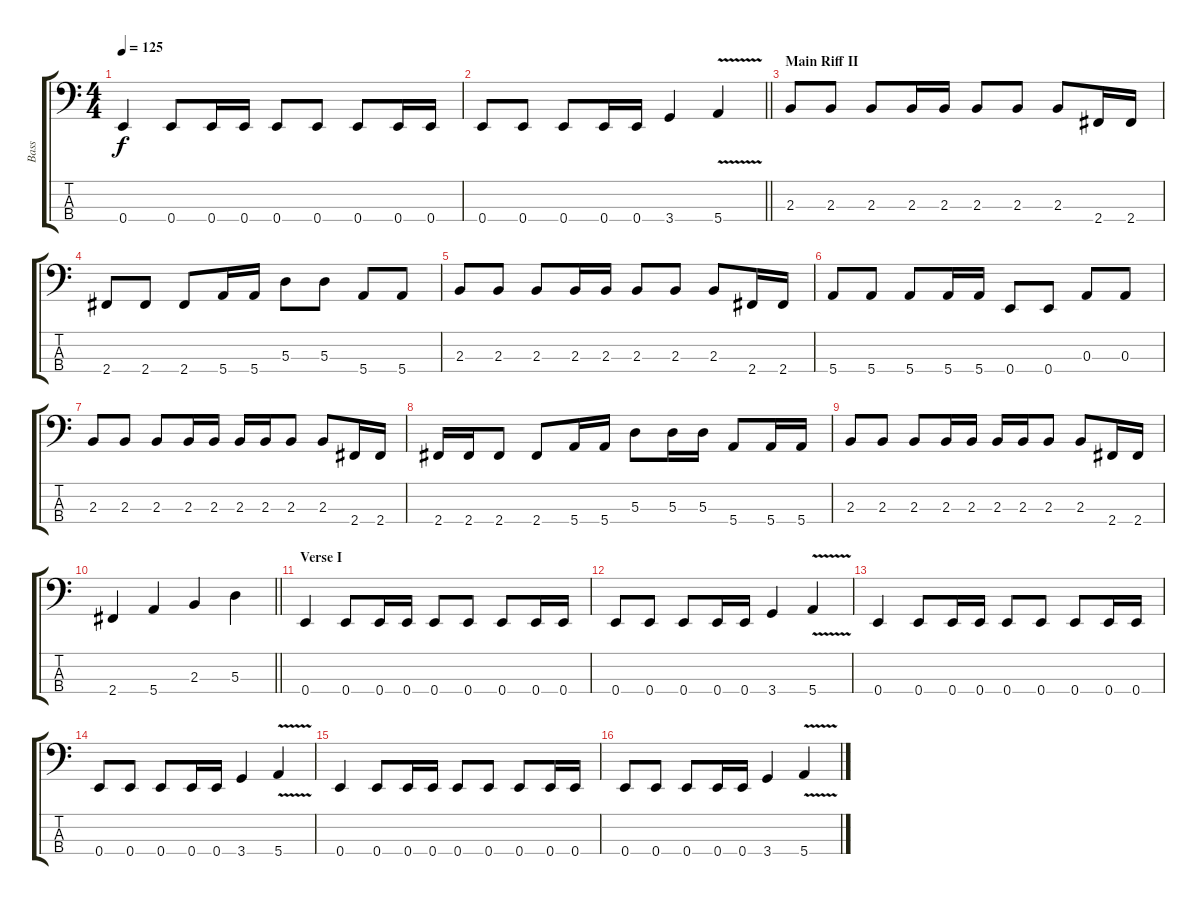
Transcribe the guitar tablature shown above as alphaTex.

\track ("Bass" "Bass") {instrument electricbasspick}
\staff {score tabs}
\tuning (G2 D2 A1 E1) {hide}
\ts (4 4)
\tempo 125
\clef f4
\ks c
0.4.4{dy f} 0.4.8 0.4.16 0.4.16 0.4.8 0.4.8 0.4.8 0.4.16 0.4.16 |
\barLineRight lightlight
0.4.8 0.4.8 0.4.8 0.4.16 0.4.16 3.4.4 5.4{v}.4 |
\section ("" "Main Riff II")
2.3.8{volume 16 balance 8 instrument electricbasspick} 2.3.8 2.3.8 2.3.16 2.3.16 2.3.8 2.3.8 2.3.8 2.4.16 2.4.16 |
2.4.8 2.4.8 2.4.8 5.4.16 5.4.16 5.3.8 5.3.8 5.4.8 5.4.8 |
2.3.8 2.3.8 2.3.8 2.3.16 2.3.16 2.3.8 2.3.8 2.3.8 2.4.16 2.4.16 |
5.4.8 5.4.8 5.4.8 5.4.16 5.4.16 0.4.8 0.4.8 0.3.8 0.3.8 |
2.3.8 2.3.8 2.3.8 2.3.16 2.3.16 2.3.16 2.3.16 2.3.8 2.3.8 2.4.16 2.4.16 |
2.4.16 2.4.16 2.4.8 2.4.8 5.4.16 5.4.16 5.3.8 5.3.16 5.3.16 5.4.8 5.4.16 5.4.16 |
2.3.8 2.3.8 2.3.8 2.3.16 2.3.16 2.3.16 2.3.16 2.3.8 2.3.8 2.4.16 2.4.16 |
\barLineRight lightlight
2.4.4 5.4.4 2.3.4 5.3.4 |
\section ("" "Verse I")
0.4.4 0.4.8 0.4.16 0.4.16 0.4.8 0.4.8 0.4.8 0.4.16 0.4.16 |
0.4.8 0.4.8 0.4.8 0.4.16 0.4.16 3.4.4 5.4{v}.4 |
0.4.4 0.4.8 0.4.16 0.4.16 0.4.8 0.4.8 0.4.8 0.4.16 0.4.16 |
0.4.8 0.4.8 0.4.8 0.4.16 0.4.16 3.4.4 5.4{v}.4 |
0.4.4 0.4.8 0.4.16 0.4.16 0.4.8 0.4.8 0.4.8 0.4.16 0.4.16 |
0.4.8 0.4.8 0.4.8 0.4.16 0.4.16 3.4.4 5.4{v}.4
